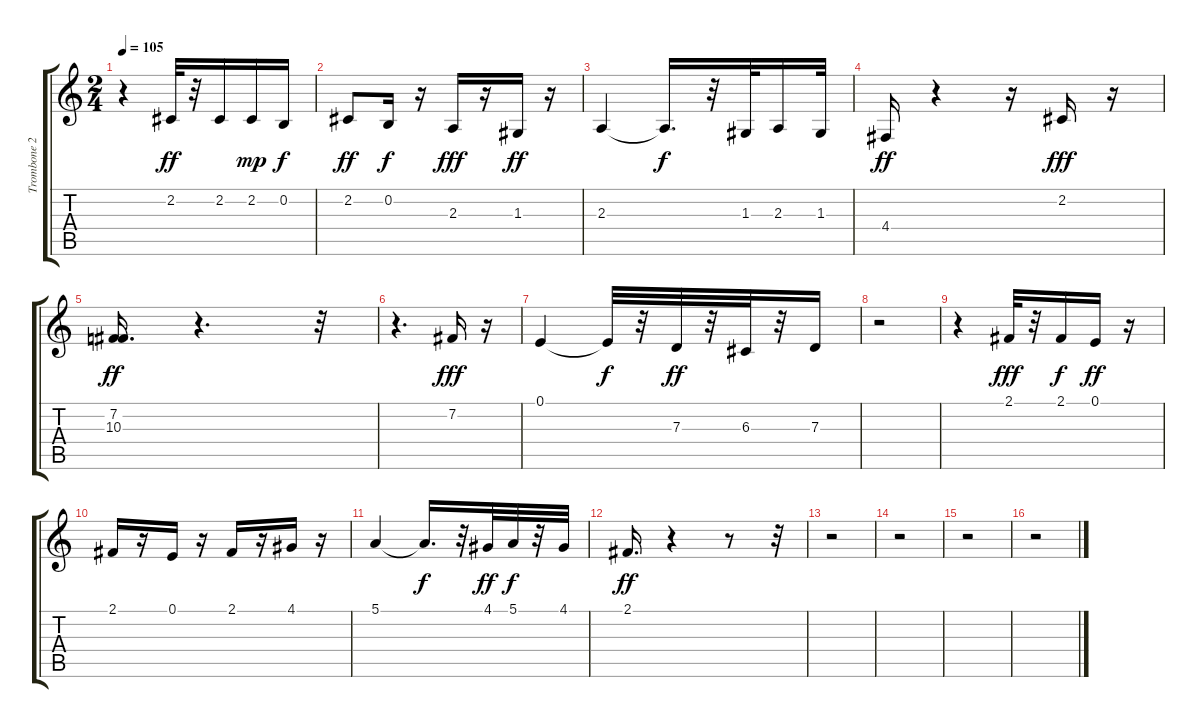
\track ("Trombone 2" "Trombone 2") {instrument trombone}
\staff {score tabs}
\tuning (E4 B3 G3 D3 A2 E2) {hide}
\ts (2 4)
\tempo 105
\clef g2
\ks c
r.4{dy ff} 2.2.32 r.32 2.2.16 2.2.16{dy mp} 0.2.16{dy f} |
2.2.8{dy ff} 0.2.16{dy f} r.16 2.3.16{dy fff} r.16 1.3.16{dy ff} r.16 |
2.3.4 2.3{t}.16{d dy f} r.32 1.3.32 2.3.16 1.3.32 |
4.4.16{dy ff} r.4 r.16 2.2.16{dy fff} r.16 |
(7.2 10.3).16{d dy ff} r.4{d} r.32 |
r.4{d} 7.2.16{dy fff} r.16 |
0.1.4 0.1{t}.32{dy f} r.32 7.3.32{dy ff} r.32 6.3.32 r.32 7.3.16 |
r.2 |
r.4 2.1.32{dy fff} r.32 2.1.16{dy f} 0.1.16{dy ff} r.16 |
2.1.16 r.16 0.1.16 r.16 2.1.16 r.16 4.1.16 r.16 |
5.1.4 5.1{t}.16{d dy f} r.32 4.1.32{dy ff} 5.1.32{dy f} r.32 4.1.32 |
2.1.16{d dy ff} r.4 r.8 r.32 |
r.2 |
r.2 |
r.2 |
r.2
